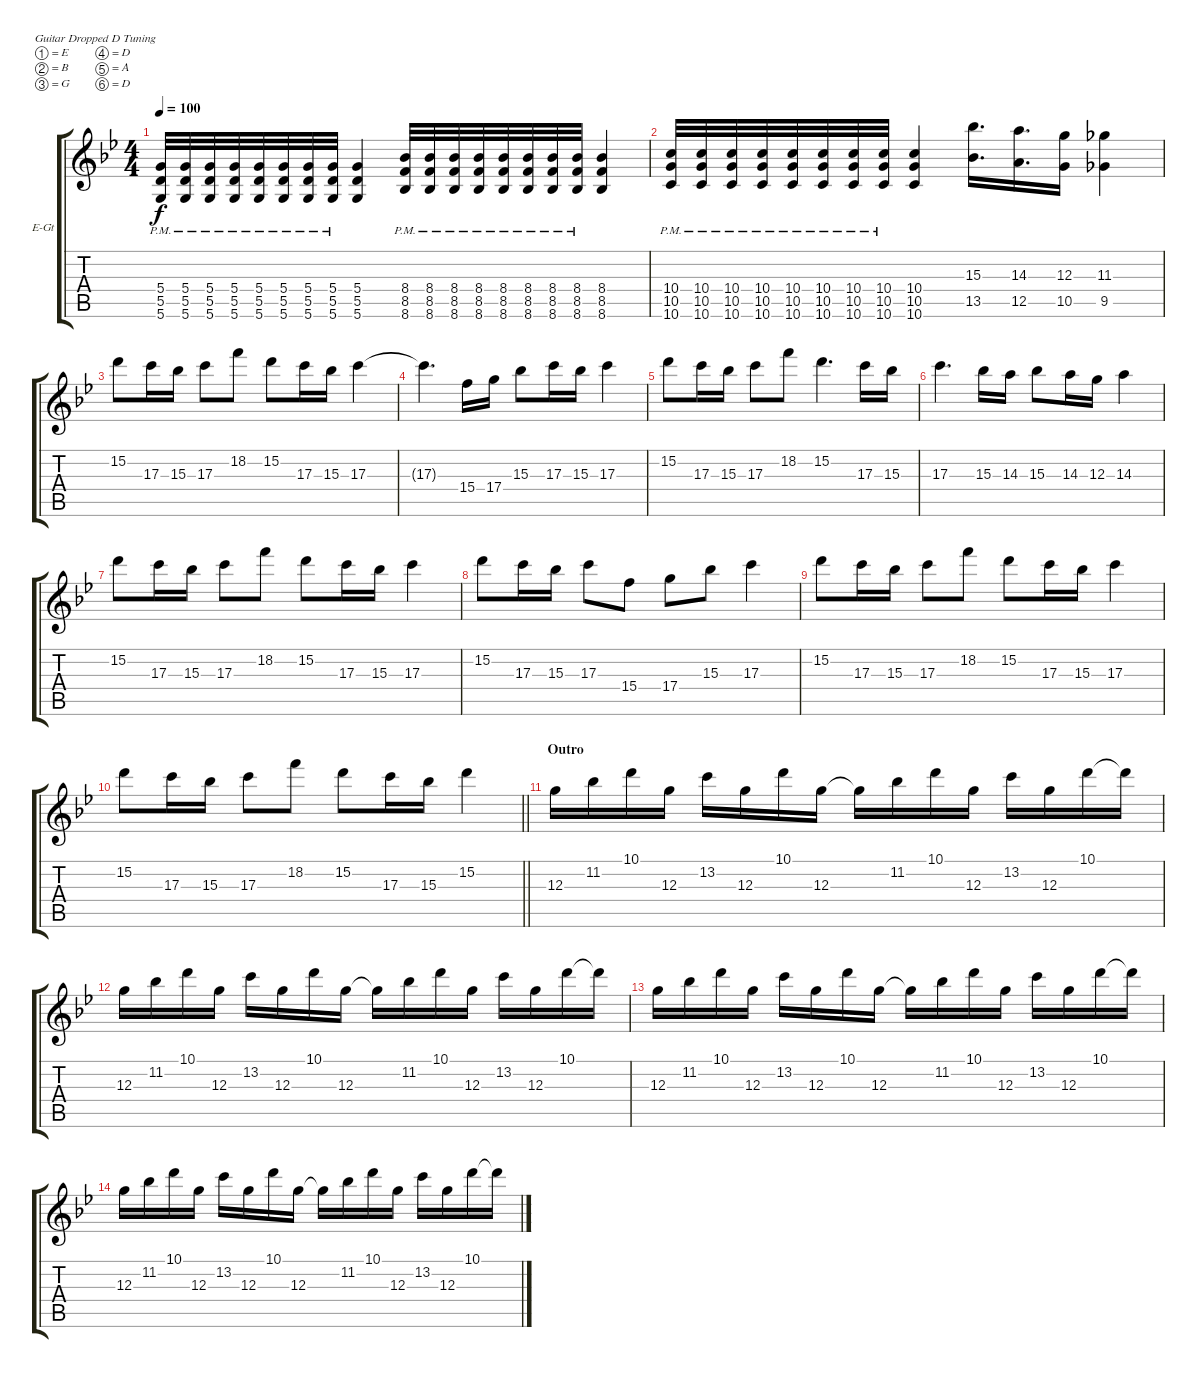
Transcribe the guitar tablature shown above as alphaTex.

\bracketExtendMode groupsimilarinstruments
\firstSystemTrackNameOrientation horizontal
\otherSystemsTrackNameOrientation horizontal
\track ("Track 1" "E-Gt") {instrument overdrivenguitar}
\staff {score tabs}
\tuning (E4 B3 G3 D3 A2 D2)
\ts (4 4)
\tempo 100
\clef g2
\ks gminor
(5.4{pm} 5.5{pm} 5.6{pm}).32{dy f} (5.4{pm} 5.5{pm} 5.6{pm}).32 (5.4{pm} 5.5{pm} 5.6{pm}).32 (5.4{pm} 5.5{pm} 5.6{pm}).32 (5.4{pm} 5.5{pm} 5.6{pm}).32 (5.4{pm} 5.5{pm} 5.6{pm}).32 (5.4{pm} 5.5{pm} 5.6{pm}).32 (5.4{pm} 5.5{pm} 5.6{pm}).32 (5.4 5.5 5.6).4 (8.4{pm} 8.5{pm} 8.6{pm}).32 (8.4{pm} 8.5{pm} 8.6{pm}).32 (8.4{pm} 8.5{pm} 8.6{pm}).32 (8.4{pm} 8.5{pm} 8.6{pm}).32 (8.4{pm} 8.5{pm} 8.6{pm}).32 (8.4{pm} 8.5{pm} 8.6{pm}).32 (8.4{pm} 8.5{pm} 8.6{pm}).32 (8.4{pm} 8.5{pm} 8.6{pm}).32 (8.4 8.5 8.6).4 |
(10.4{pm} 10.5{pm} 10.6{pm}).32 (10.4{pm} 10.5{pm} 10.6{pm}).32 (10.4{pm} 10.5{pm} 10.6{pm}).32 (10.4{pm} 10.5{pm} 10.6{pm}).32 (10.4{pm} 10.5{pm} 10.6{pm}).32 (10.4{pm} 10.5{pm} 10.6{pm}).32 (10.4{pm} 10.5{pm} 10.6{pm}).32 (10.4{pm} 10.5{pm} 10.6{pm}).32 (10.4 10.5 10.6).4 (15.3 13.5).16{d} (14.3 12.5).16{d} (12.3 10.5).16 (11.3 9.5).4 |
15.2.8 17.3.16 15.3.16 17.3.8 18.2.8 15.2.8 17.3.16 15.3.16 17.3.4 |
17.3{t}.4{d} 15.4.16 17.4.16 15.3.8 17.3.16 15.3.16 17.3.4 |
15.2.8 17.3.16 15.3.16 17.3.8 18.2.8 15.2.4{d} 17.3.16 15.3.16 |
17.3.4{d} 15.3.16 14.3.16 15.3.8 14.3.16 12.3.16 14.3.4 |
15.2.8 17.3.16 15.3.16 17.3.8 18.2.8 15.2.8 17.3.16 15.3.16 17.3.4 |
15.2.8 17.3.16 15.3.16 17.3.8 15.4.8 17.4.8 15.3.8 17.3.4 |
15.2.8 17.3.16 15.3.16 17.3.8 18.2.8 15.2.8 17.3.16 15.3.16 17.3.4 |
\barLineRight lightlight
15.2.8 17.3.16 15.3.16 17.3.8 18.2.8 15.2.8 17.3.16 15.3.16 15.2.4 |
\section ("" "Outro")
12.3.16 11.2.16 10.1.16 12.3.16 13.2.16 12.3.16 10.1.16 12.3.16 12.3{t}.16 11.2.16 10.1.16 12.3.16 13.2.16 12.3.16 10.1.16 10.1{t}.16 |
12.3.16 11.2.16 10.1.16 12.3.16 13.2.16 12.3.16 10.1.16 12.3.16 12.3{t}.16 11.2.16 10.1.16 12.3.16 13.2.16 12.3.16 10.1.16 10.1{t}.16 |
12.3.16 11.2.16 10.1.16 12.3.16 13.2.16 12.3.16 10.1.16 12.3.16 12.3{t}.16 11.2.16 10.1.16 12.3.16 13.2.16 12.3.16 10.1.16 10.1{t}.16 |
12.3.16 11.2.16 10.1.16 12.3.16 13.2.16 12.3.16 10.1.16 12.3.16 12.3{t}.16 11.2.16 10.1.16 12.3.16 13.2.16 12.3.16 10.1.16 10.1{t}.16
